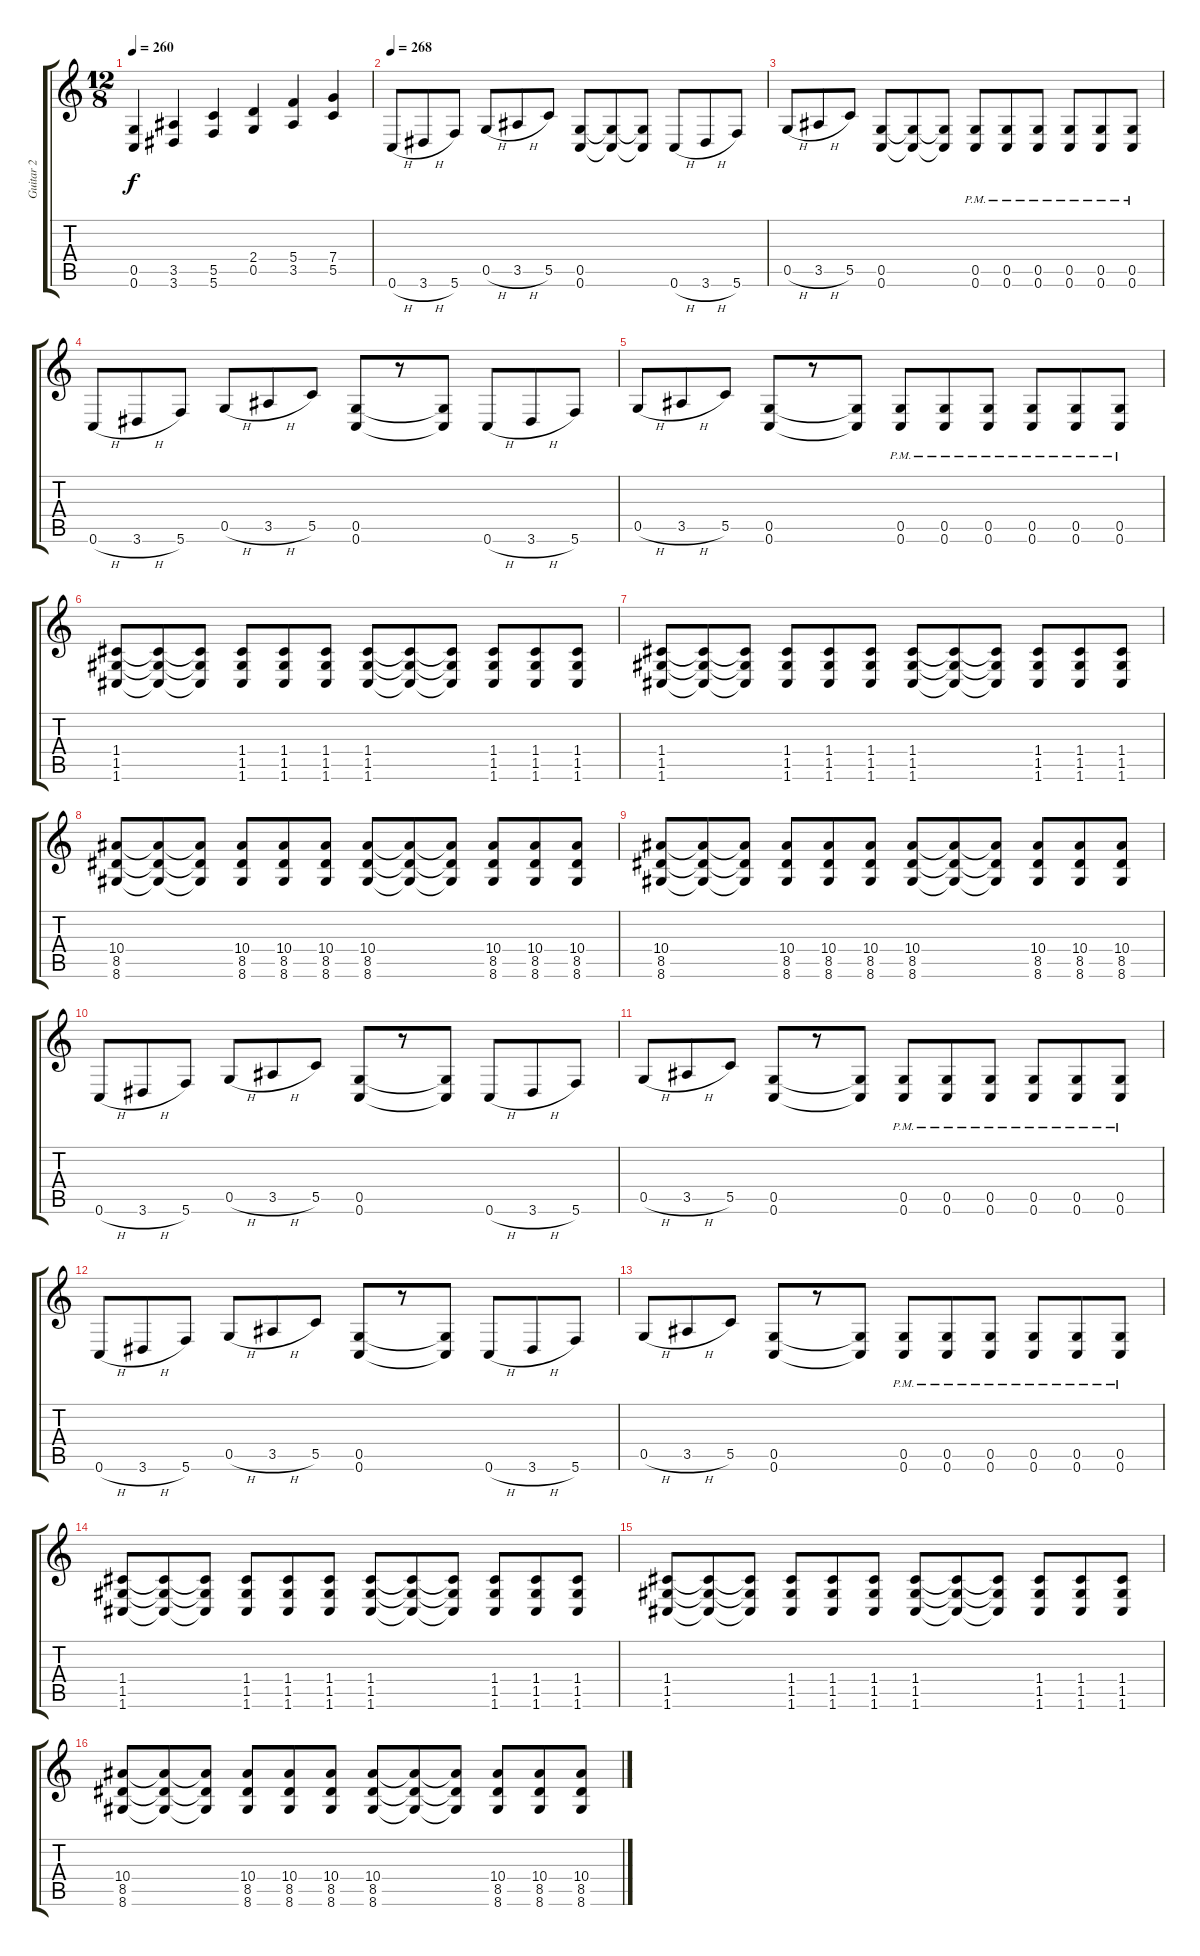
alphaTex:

\track ("Guitar 2" "Guitar 2") {instrument distortionguitar}
\staff {score tabs}
\tuning (D4 A3 F3 C3 G2 C2) {hide}
\ts (12 8)
\tempo 260
\clef g2
\ks c
(0.5 0.6).4{dy f instrument distortionguitar} (3.5 3.6).4 (5.5 5.6).4 (2.4 0.5).4 (5.4 3.5).4 (7.4 5.5).4 |
\tempo 268
0.6{h}.8 3.6{h}.8 5.6.8 0.5{h}.8 3.5{h}.8 5.5.8 (0.5 0.6).8 (0.5{t} 0.6{t}).8 (0.5{t} 0.6{t}).8 0.6{h}.8 3.6{h}.8 5.6.8 |
0.5{h}.8 3.5{h}.8 5.5.8 (0.5 0.6).8 (0.5{t} 0.6{t}).8 (0.5{t} 0.6{t}).8 (0.5{pm} 0.6).8 (0.5{pm} 0.6).8 (0.5{pm} 0.6).8 (0.5{pm} 0.6).8 (0.5{pm} 0.6).8 (0.5{pm} 0.6).8 |
0.6{h}.8 3.6{h}.8 5.6.8 0.5{h}.8 3.5{h}.8 5.5.8 (0.5 0.6).8 r.8 (0.5{t} 0.6{t}).8 0.6{h}.8 3.6{h}.8 5.6.8 |
0.5{h}.8 3.5{h}.8 5.5.8 (0.5 0.6).8 r.8 (0.5{t} 0.6{t}).8 (0.5{pm} 0.6).8 (0.5{pm} 0.6).8 (0.5{pm} 0.6).8 (0.5{pm} 0.6).8 (0.5{pm} 0.6).8 (0.5{pm} 0.6).8 |
(1.4 1.5 1.6).8 (1.4{t} 1.5{t} 1.6{t}).8 (1.4{t} 1.5{t} 1.6{t}).8 (1.4 1.5 1.6).8 (1.4 1.5 1.6).8 (1.4 1.5 1.6).8 (1.4 1.5 1.6).8 (1.4{t} 1.5{t} 1.6{t}).8 (1.4{t} 1.5{t} 1.6{t}).8 (1.4 1.5 1.6).8 (1.4 1.5 1.6).8 (1.4 1.5 1.6).8 |
(1.4 1.5 1.6).8 (1.4{t} 1.5{t} 1.6{t}).8 (1.4{t} 1.5{t} 1.6{t}).8 (1.4 1.5 1.6).8 (1.4 1.5 1.6).8 (1.4 1.5 1.6).8 (1.4 1.5 1.6).8 (1.4{t} 1.5{t} 1.6{t}).8 (1.4{t} 1.5{t} 1.6{t}).8 (1.4 1.5 1.6).8 (1.4 1.5 1.6).8 (1.4 1.5 1.6).8 |
(10.4 8.5 8.6).8 (10.4{t} 8.5{t} 8.6{t}).8 (10.4{t} 8.5{t} 8.6{t}).8 (10.4 8.5 8.6).8 (10.4 8.5 8.6).8 (10.4 8.5 8.6).8 (10.4 8.5 8.6).8 (10.4{t} 8.5{t} 8.6{t}).8 (10.4{t} 8.5{t} 8.6{t}).8 (10.4 8.5 8.6).8 (10.4 8.5 8.6).8 (10.4 8.5 8.6).8 |
(10.4 8.5 8.6).8 (10.4{t} 8.5{t} 8.6{t}).8 (10.4{t} 8.5{t} 8.6{t}).8 (10.4 8.5 8.6).8 (10.4 8.5 8.6).8 (10.4 8.5 8.6).8 (10.4 8.5 8.6).8 (10.4{t} 8.5{t} 8.6{t}).8 (10.4{t} 8.5{t} 8.6{t}).8 (10.4 8.5 8.6).8 (10.4 8.5 8.6).8 (10.4 8.5 8.6).8 |
0.6{h}.8 3.6{h}.8 5.6.8 0.5{h}.8 3.5{h}.8 5.5.8 (0.5 0.6).8 r.8 (0.5{t} 0.6{t}).8 0.6{h}.8 3.6{h}.8 5.6.8 |
0.5{h}.8 3.5{h}.8 5.5.8 (0.5 0.6).8 r.8 (0.5{t} 0.6{t}).8 (0.5{pm} 0.6).8 (0.5{pm} 0.6).8 (0.5{pm} 0.6).8 (0.5{pm} 0.6).8 (0.5{pm} 0.6).8 (0.5{pm} 0.6).8 |
0.6{h}.8 3.6{h}.8 5.6.8 0.5{h}.8 3.5{h}.8 5.5.8 (0.5 0.6).8 r.8 (0.5{t} 0.6{t}).8 0.6{h}.8 3.6{h}.8 5.6.8 |
0.5{h}.8 3.5{h}.8 5.5.8 (0.5 0.6).8 r.8 (0.5{t} 0.6{t}).8 (0.5{pm} 0.6).8 (0.5{pm} 0.6).8 (0.5{pm} 0.6).8 (0.5{pm} 0.6).8 (0.5{pm} 0.6).8 (0.5{pm} 0.6).8 |
(1.4 1.5 1.6).8 (1.4{t} 1.5{t} 1.6{t}).8 (1.4{t} 1.5{t} 1.6{t}).8 (1.4 1.5 1.6).8 (1.4 1.5 1.6).8 (1.4 1.5 1.6).8 (1.4 1.5 1.6).8 (1.4{t} 1.5{t} 1.6{t}).8 (1.4{t} 1.5{t} 1.6{t}).8 (1.4 1.5 1.6).8 (1.4 1.5 1.6).8 (1.4 1.5 1.6).8 |
(1.4 1.5 1.6).8 (1.4{t} 1.5{t} 1.6{t}).8 (1.4{t} 1.5{t} 1.6{t}).8 (1.4 1.5 1.6).8 (1.4 1.5 1.6).8 (1.4 1.5 1.6).8 (1.4 1.5 1.6).8 (1.4{t} 1.5{t} 1.6{t}).8 (1.4{t} 1.5{t} 1.6{t}).8 (1.4 1.5 1.6).8 (1.4 1.5 1.6).8 (1.4 1.5 1.6).8 |
(10.4 8.5 8.6).8 (10.4{t} 8.5{t} 8.6{t}).8 (10.4{t} 8.5{t} 8.6{t}).8 (10.4 8.5 8.6).8 (10.4 8.5 8.6).8 (10.4 8.5 8.6).8 (10.4 8.5 8.6).8 (10.4{t} 8.5{t} 8.6{t}).8 (10.4{t} 8.5{t} 8.6{t}).8 (10.4 8.5 8.6).8 (10.4 8.5 8.6).8 (10.4 8.5 8.6).8
